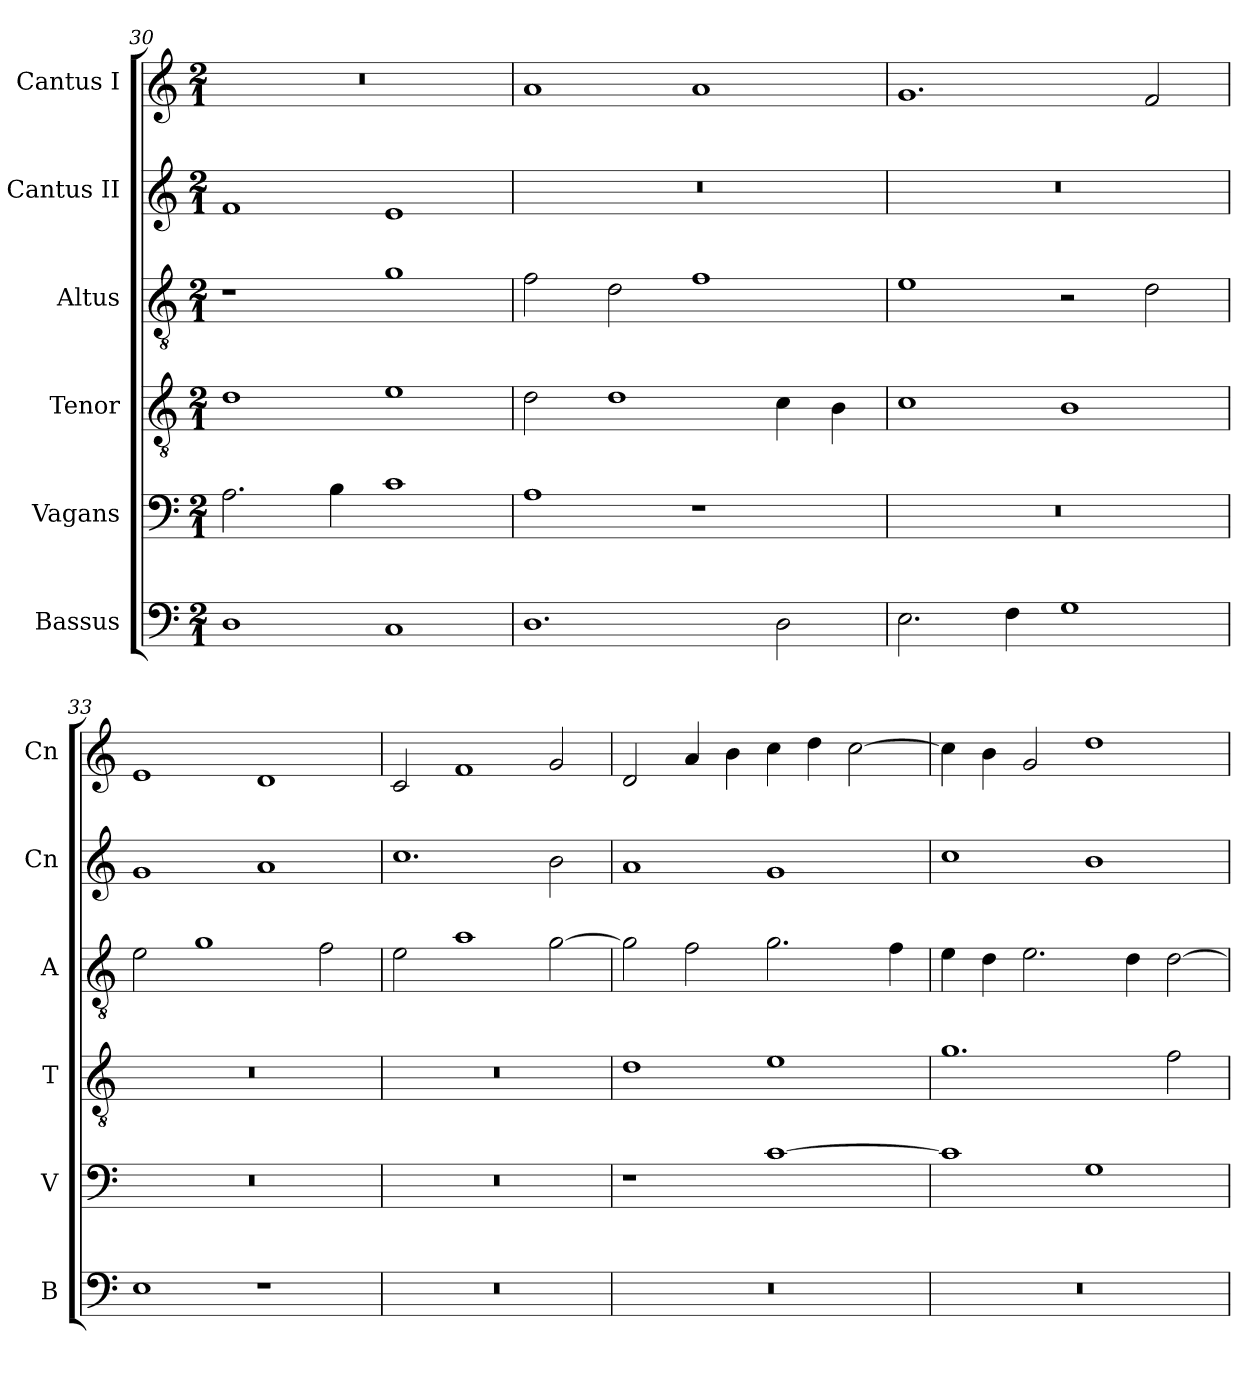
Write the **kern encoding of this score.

**kern	**kern	**kern	**kern	**kern	**kern
*part6	*part5	*part4	*part3	*part2	*part1
*staff6	*staff5	*staff4	*staff3	*staff2	*staff1
*I"Bassus	*I"Vagans	*I"Tenor	*I"Altus	*I"Cantus II	*I"Cantus I
*I'B	*I'V	*I'T	*I'A	*I'Cn	*I'Cn
*clefF4	*clefF4	*clefGv2	*clefGv2	*clefG2	*clefG2
*k[]	*k[]	*k[]	*k[]	*k[]	*k[]
*a:	*a:	*a:	*a:	*a:	*a:
*M2/1	*M2/1	*M2/1	*M2/1	*M2/1	*M2/1
=30	=30	=30	=30	=30	=30
1D	2.A	1d	1r	1f	0r
.	4B	.	.	.	.
1C	1c	1e	1g	1e	.
=31	=31	=31	=31	=31	=31
1.D	1A	2d	2f	0r	1a
.	.	1d	2d	.	.
.	1r	.	1f	.	1a
2D	.	4c	.	.	.
.	.	4B	.	.	.
=32	=32	=32	=32	=32	=32
2.E	0r	1c	1e	0r	1.g
4F	.	.	.	.	.
1G	.	1B	2r	.	.
.	.	.	2d	.	2f
=33	=33	=33	=33	=33	=33
1E	0r	0r	2e	1g	1e
.	.	.	1g	.	.
1r	.	.	.	1a	1d
.	.	.	2f	.	.
=34	=34	=34	=34	=34	=34
0r	0r	0r	2e	1.cc	2c
.	.	.	1a	.	1f
.	.	.	[2g	2b	2g
=35	=35	=35	=35	=35	=35
0r	1r	1d	2g]	1a	2d
.	.	.	2f	.	4a
.	.	.	.	.	4b
.	[1c	1e	2.g	1g	4cc
.	.	.	.	.	4dd
.	.	.	.	.	[2cc
.	.	.	4f	.	.
=36	=36	=36	=36	=36	=36
0r	1c]	1.g	4e	1cc	4cc]
.	.	.	4d	.	4b
.	.	.	2.e	.	2g
.	1G	.	.	1b	1dd
.	.	.	4d	.	.
.	.	2f	[2d	.	.
=	=	=	=	=	=
*-	*-	*-	*-	*-	*-
